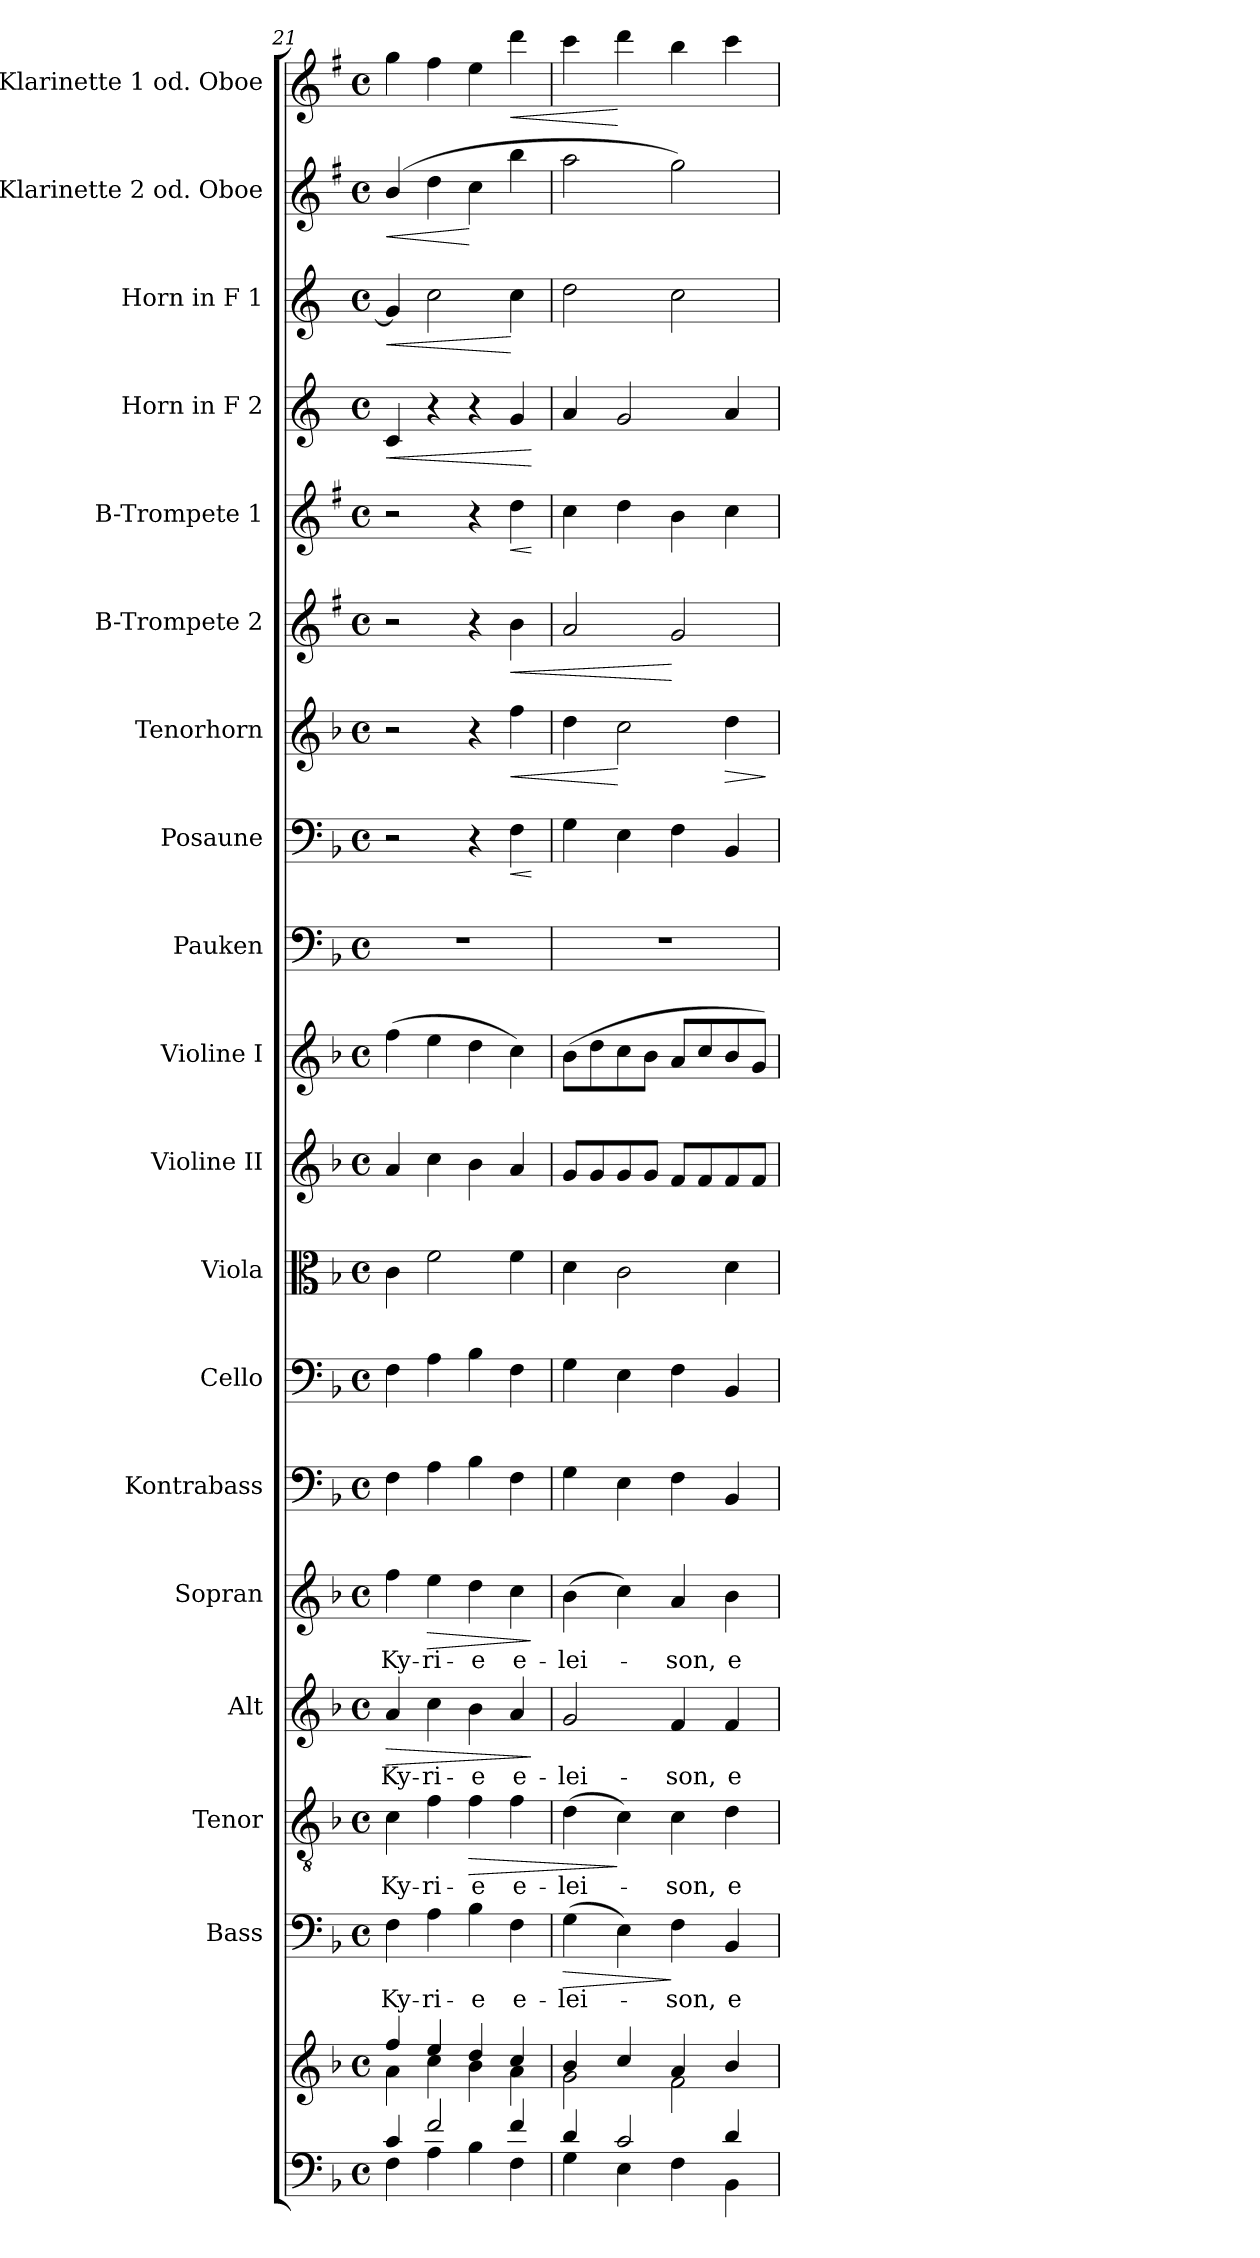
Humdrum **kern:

**kern	**kern	**kern	**text	**dynam	**kern	**text	**dynam	**kern	**text	**dynam	**kern	**text	**dynam	**kern	**kern	**kern	**kern	**kern	**kern	**kern	**dynam	**kern	**dynam	**kern	**dynam	**kern	**dynam	**kern	**dynam	**kern	**dynam	**kern	**dynam	**kern	**dynam
*part19	*part19	*part18	*part18	*part18	*part17	*part17	*part17	*part16	*part16	*part16	*part15	*part15	*part15	*part14	*part13	*part12	*part11	*part10	*part9	*part8	*part8	*part7	*part7	*part6	*part6	*part5	*part5	*part4	*part4	*part3	*part3	*part2	*part2	*part1	*part1
*staff20	*staff19	*staff18	*staff18	*staff18	*staff17	*staff17	*staff17	*staff16	*staff16	*staff16	*staff15	*staff15	*staff15	*staff14	*staff13	*staff12	*staff11	*staff10	*staff9	*staff8	*staff8	*staff7	*staff7	*staff6	*staff6	*staff5	*staff5	*staff4	*staff4	*staff3	*staff3	*staff2	*staff2	*staff1	*staff1
*	*	*I"Bass	*	*	*I"Tenor	*	*	*I"Alt	*	*	*I"Sopran	*	*	*I"Kontrabass	*I"Cello	*I"Viola	*I"Violine II	*I"Violine I	*I"Pauken	*I"Posaune	*	*I"Tenorhorn	*	*I"B-Trompete 2	*	*I"B-Trompete 1	*	*I"Horn in F 2	*	*I"Horn in F 1	*	*I"C-Klarinette 2 od. Oboe	*	*I"C-Klarinette 1 od. Oboe	*
*	*	*I'B.	*	*	*I'T.	*	*	*I'A.	*	*	*I'S.	*	*	*I'Kb.	*	*I'Vla.	*I'Vl. II	*I'Vl. I	*I'Pk.	*I'Pos.	*	*I'T. Hrn.	*	*I'B Trp. 2	*	*I'B Trp. 1	*	*	*	*	*	*I'C Kl. 2	*	*I'C Kl. 1	*
*clefF4	*clefG2	*clefF4	*	*	*clefGv2	*	*	*clefG2	*	*	*clefG2	*	*	*clefF4	*clefF4	*clefC3	*clefG2	*clefG2	*clefF4	*clefF4	*	*clefG2	*	*clefG2	*	*clefG2	*	*clefG2	*	*clefG2	*	*clefG2	*	*clefG2	*
*	*	*	*	*	*	*	*	*	*	*	*	*	*	*ITrd7c12	*	*	*	*	*	*	*	*ITrd8c14	*	*ITrd1c2	*	*ITrd1c2	*	*ITrd4c7	*	*ITrd4c7	*	*ITrd1c2	*	*ITrd1c2	*
*k[b-]	*k[b-]	*k[b-]	*	*	*k[b-]	*	*	*k[b-]	*	*	*k[b-]	*	*	*k[b-]	*k[b-]	*k[b-]	*k[b-]	*k[b-]	*k[b-]	*k[b-]	*	*k[b-]	*	*k[b-]	*	*k[b-]	*	*k[b-]	*	*k[b-]	*	*k[b-]	*	*k[b-]	*
*F:	*F:	*F:	*	*	*F:	*	*	*F:	*	*	*F:	*	*	*F:	*F:	*F:	*F:	*F:	*F:	*F:	*	*F:	*	*F:	*	*F:	*	*F:	*	*F:	*	*F:	*	*F:	*
*M4/4	*M4/4	*M4/4	*	*	*M4/4	*	*	*M4/4	*	*	*M4/4	*	*	*M4/4	*M4/4	*M4/4	*M4/4	*M4/4	*M4/4	*M4/4	*	*M4/4	*	*M4/4	*	*M4/4	*	*M4/4	*	*M4/4	*	*M4/4	*	*M4/4	*
*met(c)	*met(c)	*met(c)	*	*	*met(c)	*	*	*met(c)	*	*	*met(c)	*	*	*met(c)	*met(c)	*met(c)	*met(c)	*met(c)	*met(c)	*met(c)	*	*met(c)	*	*met(c)	*	*met(c)	*	*met(c)	*	*met(c)	*	*met(c)	*	*met(c)	*
=21	=21	=21	=21	=21	=21	=21	=21	=21	=21	=21	=21	=21	=21	=21	=21	=21	=21	=21	=21	=21	=21	=21	=21	=21	=21	=21	=21	=21	=21	=21	=21	=21	=21	=21	=21
*^	*^	*	*	*	*	*	*	*	*	*	*	*	*	*	*	*	*	*	*	*	*	*	*	*	*	*	*	*	*	*	*	*	*	*	*
!	!	!	!	!	!LO:LY:b	!	!	!LO:LY:b	!	!	!LO:LY:b	!LO:HP:b	!	!LO:LY:b	!	!	!	!	!	!	!	!	!	!	!	!	!	!	!	!	!LO:HP:b	!	!LO:HP:b	!	!LO:HP:b	!	!
4c/	4F\	4ff/	4a\	4F\	Ky-	.	4c\	Ky-	.	4a/	Ky-	>	4ff\	Ky-	.	4FF\	4F\	4c\	4a/	(>4ff\	1r	2r	.	2r	.	2r	.	2r	.	4F/	<	4c/]	<	(4a/	<	4ff\	.
!	!	!	!	!	!LO:LY:b	!	!	!LO:LY:b	!	!	!LO:LY:b	!	!	!LO:LY:b	!LO:HP:b	!	!	!	!	!	!	!	!	!	!	!	!	!	!	!	!	!	!	!	!	!	!
2f/	4A\	4ee/	4cc\	4A\	-ri-	.	4f\	-ri-	.	4cc\	-ri-	.	4ee\	-ri-	>	4AA\	4A\	2f\	4cc\	4ee\	.	.	.	.	.	.	.	.	.	4r	.	2f\	.	4cc\	.	4ee\	.
!	!	!	!	!	!LO:LY:b	!	!	!LO:LY:b	!LO:HP:b	!	!LO:LY:b	!	!	!LO:LY:b	!	!	!	!	!	!	!	!	!	!	!	!	!	!	!	!	!	!	!	!	!	!	!
.	4B-\	4dd/	4b-\	4B-\	-e	.	4f\	-e	>	4b-\	-e	.	4dd\	-e	.	4BB-\	4B-\	.	4b-\	4dd\	.	4r	.	4r	.	4r	.	4r	.	4r	.	.	.	4b-\	[	4dd\	.
!	!	!	!	!	!LO:LY:b	!	!	!LO:LY:b	!	!	!LO:LY:b	!	!	!LO:LY:b	!	!	!	!	!	!	!	!	!LO:HP:b	!	!LO:HP:b	!	!LO:HP:b	!	!LO:HP:b	!	!	!	!	!	!	!	!LO:HP:b
4f/	4F\	4cc/	4a\	4F\	e-	.	4f\	e-	.	4a/	e-	.	4cc\	e-	.	4FF\	4F\	4f\	4a/	4cc\)	.	4F\	<	4f\	<	4a\	<	4cc\	<	4c/	.	4f\	[	4aa\	.	4ccc\	<
*v	*v	*	*	*	*	*	*	*	*	*	*	*	*	*	*	*	*	*	*	*	*	*	*	*	*	*	*	*	*	*	*	*	*	*	*	*	*
*	*v	*v	*	*	*	*	*	*	*	*	*	*	*	*	*	*	*	*	*	*	*	*	*	*	*	*	*	*	*	*	*	*	*	*	*	*
.	.	.	.	.	.	.	.	.	.	]	.	.	]	.	.	.	.	.	.	.	[	.	.	.	.	.	[	.	[	.	.	.	.	.	.
=22	=22	=22	=22	=22	=22	=22	=22	=22	=22	=22	=22	=22	=22	=22	=22	=22	=22	=22	=22	=22	=22	=22	=22	=22	=22	=22	=22	=22	=22	=22	=22	=22	=22	=22	=22
*^	*^	*	*	*	*	*	*	*	*	*	*	*	*	*	*	*	*	*	*	*	*	*	*	*	*	*	*	*	*	*	*	*	*	*	*
!	!	!	!	!	!LO:LY:b	!LO:HP:b	!	!LO:LY:b	!	!	!LO:LY:b	!	!	!LO:LY:b	!	!	!	!	!	!	!	!	!	!	!	!	!	!	!	!	!	!	!	!	!	!	!
4d/	4G\	4b-/	2g\	(>4G\	-lei-	>	(>4d\	-lei-	.	2g/	-lei-	.	(>4b-\	-lei-	.	4GG\	4G\	4d\	8g/L	(>8b-\L	1r	4G\	.	4d\	.	2g/	.	4b-\	.	4d/	.	2g\	.	2gg\	.	4bb-\	.
.	.	.	.	.	.	.	.	.	.	.	.	.	.	.	.	.	.	.	8g/	8dd\	.	.	.	.	.	.	.	.	.	.	.	.	.	.	.	.	.
2c/	4E\	4cc/	.	4E\)	.	.	4c\)	.	]	.	.	.	4cc\)	.	.	4EE\	4E\	2c\	8g/	8cc\	.	4E\	.	2c\	[	.	.	4cc\	.	2c/	.	.	.	.	.	4ccc\	[
.	.	.	.	.	.	.	.	.	.	.	.	.	.	.	.	.	.	.	8g/J	8b-\J	.	.	.	.	.	.	.	.	.	.	.	.	.	.	.	.	.
!	!	!	!	!	!LO:LY:b	!	!	!LO:LY:b	!	!	!LO:LY:b	!	!	!LO:LY:b	!	!	!	!	!	!	!	!	!	!	!	!	!	!	!	!	!	!	!	!	!	!	!
.	4F\	4a/	2f\	4F\	-son,	]	4c\	-son,	.	4f/	-son,	.	4a/	-son,	.	4FF\	4F\	.	8f/L	8a/L	.	4F\	.	.	.	2f/	[	4a\	.	.	.	2f\	.	2ff\)	.	4aa\	.
.	.	.	.	.	.	.	.	.	.	.	.	.	.	.	.	.	.	.	8f/	8cc/	.	.	.	.	.	.	.	.	.	.	.	.	.	.	.	.	.
!	!	!	!	!	!LO:LY:b	!	!	!LO:LY:b	!	!	!LO:LY:b	!	!	!LO:LY:b	!	!	!	!	!	!	!	!	!	!	!LO:HP:b	!	!	!	!	!	!	!	!	!	!	!	!
4d/	4BB-\	4b-/	.	4BB-/	e-	.	4d\	e-	.	4f/	e-	.	4b-\	e-	.	4BBB-/	4BB-/	4d\	8f/	8b-/	.	4BB-/	.	4d\	>	.	.	4b-\	.	4d/	.	.	.	.	.	4bb-\	.
.	.	.	.	.	.	.	.	.	.	.	.	.	.	.	.	.	.	.	8f/J	8g/J)	.	.	.	.	.	.	.	.	.	.	.	.	.	.	.	.	.
*v	*v	*	*	*	*	*	*	*	*	*	*	*	*	*	*	*	*	*	*	*	*	*	*	*	*	*	*	*	*	*	*	*	*	*	*	*	*
*	*v	*v	*	*	*	*	*	*	*	*	*	*	*	*	*	*	*	*	*	*	*	*	*	*	*	*	*	*	*	*	*	*	*	*	*	*
.	.	.	.	.	.	.	.	.	.	.	.	.	.	.	.	.	.	.	.	.	.	.	]	.	.	.	.	.	.	.	.	.	.	.	.
=	=	=	=	=	=	=	=	=	=	=	=	=	=	=	=	=	=	=	=	=	=	=	=	=	=	=	=	=	=	=	=	=	=	=	=
*-	*-	*-	*-	*-	*-	*-	*-	*-	*-	*-	*-	*-	*-	*-	*-	*-	*-	*-	*-	*-	*-	*-	*-	*-	*-	*-	*-	*-	*-	*-	*-	*-	*-	*-	*-
